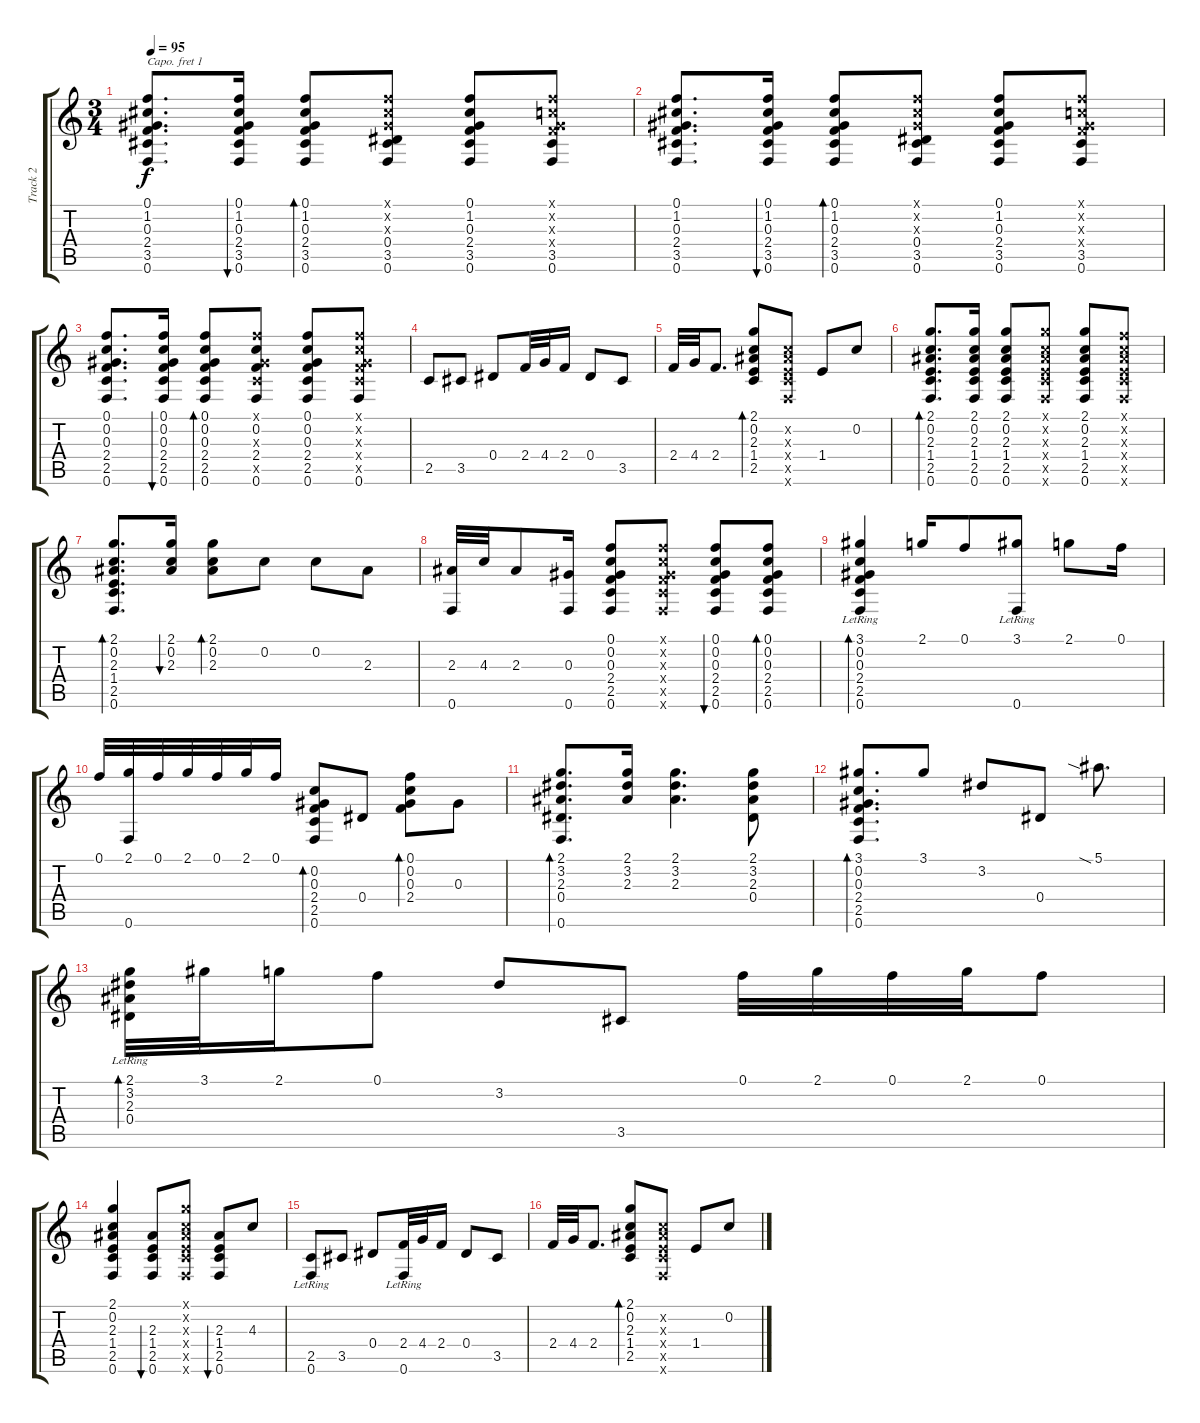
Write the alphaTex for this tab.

\track ("Track 2" "Track 2") {instrument acousticguitarnylon}
\staff {score tabs}
\capo 1
\tuning (E4 B3 G3 D3 A2 E2) {hide}
\ts (3 4)
\tempo 95
\clef g2
\ks c
(0.1 1.2 0.3 2.4 3.5 0.6).8{d dy f} (0.1 1.2 0.3 2.4 3.5 0.6).16{bu 120} (0.1 1.2 0.3 2.4 3.5 0.6).8{bd 120} (0.1{x} 1.2{x} 0.3{x} 0.4 3.5 0.6).8 (0.1 1.2 0.3 2.4 3.5 0.6).8 (0.1{x} 0.2{x} 0.3{x} 2.4{x} 3.5 0.6).8 |
(0.1 1.2 0.3 2.4 3.5 0.6).8{d} (0.1 1.2 0.3 2.4 3.5 0.6).16{bu 120} (0.1 1.2 0.3 2.4 3.5 0.6).8{bd 120} (0.1{x} 1.2{x} 0.3{x} 0.4 3.5 0.6).8 (0.1 1.2 0.3 2.4 3.5 0.6).8 (0.1{x} 0.2{x} 0.3{x} 2.4{x} 3.5 0.6).8 |
(0.1 0.2 0.3 2.4 2.5 0.6).8{d} (0.1 0.2 0.3 2.4 2.5 0.6).16{bu 120} (0.1 0.2 0.3 2.4 2.5 0.6).8{bd 120} (0.1{x} 0.2 0.3{x} 2.4 2.5{x} 0.6).8 (0.1 0.2 0.3 2.4 2.5 0.6).8 (0.1{x} 0.2{x} 0.3{x} 2.4{x} 2.5{x} 0.6).8 |
2.5.8 3.5.8 0.4.8 2.4.32 4.4.32 2.4.16 0.4.8 3.5.8 |
2.4.32 4.4.32 2.4.8{d} (2.1 0.2 2.3 1.4 2.5).8{bd 120} (0.2{x} 2.3{x} 1.4{x} 2.5{x} 0.6{x}).8 1.4.8 0.2.8 |
(2.1 0.2 2.3 1.4 2.5 0.6).8{d bd 120} (2.1 0.2 2.3 1.4 2.5 0.6).16 (2.1 0.2 2.3 1.4 2.5 0.6).8 (2.1{x} 0.2{x} 2.3{x} 1.4{x} 2.5{x} 0.6{x}).8 (2.1 0.2 2.3 1.4 2.5 0.6).8 (0.1{x} 0.2{x} 2.3{x} 1.4{x} 2.5{x} 0.6{x}).8 |
(2.1 0.2 2.3 1.4 2.5 0.6).8{d bd 120} (2.1 0.2 2.3).16{bu 120} (2.1 0.2 2.3).8{bd 120} 0.2.8 0.2.8 2.3.8 |
(2.3 0.6).32 4.3.32 2.3.8 (0.3 0.6).16 (0.1 0.2 0.3 2.4 2.5 0.6).8 (0.1{x} 0.2{x} 0.3{x} 2.4{x} 2.5{x} 0.6{x}).8 (0.1 0.2 0.3 2.4 2.5 0.6).8{bu 30} (0.1 0.2 0.3 2.4 2.5 0.6).8{bd 30} |
(3.1 0.2 0.3 2.4 2.5 0.6{lr}).4{bd 120} 2.1.16 0.1.8 (3.1 0.6{lr}).8 2.1.8 0.1.16 |
0.1.32 (2.1 0.6).32 0.1.32 2.1.32 0.1.32 2.1.32 0.1.16 (0.2 0.3 2.4 2.5 0.6).8{bd 240} 0.4.8 (0.1 0.2 0.3 2.4).8{bd 240} 0.3.8 |
(2.1 3.2 2.3 0.4 0.6).8{d bd 120} (2.1 3.2 2.3).16 (2.1 3.2 2.3).4{d} (2.1 3.2 2.3 0.4).8 |
(3.1 0.2 0.3 2.4 2.5 0.6).8{d bd 240} 3.1.8 3.2.8 0.4.8 5.1{sia}.8{d} |
(2.1 3.2 2.3 0.4{lr}).32{bd 240} 3.1.32 2.1.16 0.1.8 3.2.8 3.5.8 0.1.32 2.1.32 0.1.32 2.1.32 0.1.8 |
(2.1 0.2 2.3 1.4 2.5 0.6).4 (2.3 1.4 2.5 0.6).8{bu 120} (2.1{x} 0.2{x} 2.3{x} 1.4{x} 2.5{x} 0.6{x}).8 (2.3 1.4 2.5 0.6).8{bu 120} 4.3.8 |
(2.5 0.6{lr}).8 3.5.8 0.4.8 (2.4 0.6{lr}).32 4.4.32 2.4.16 0.4.8 3.5.8 |
2.4.32 4.4.32 2.4.8{d} (2.1 0.2 2.3 1.4 2.5).8{bd 120} (0.2{x} 2.3{x} 1.4{x} 2.5{x} 0.6{x}).8 1.4.8 0.2.8
